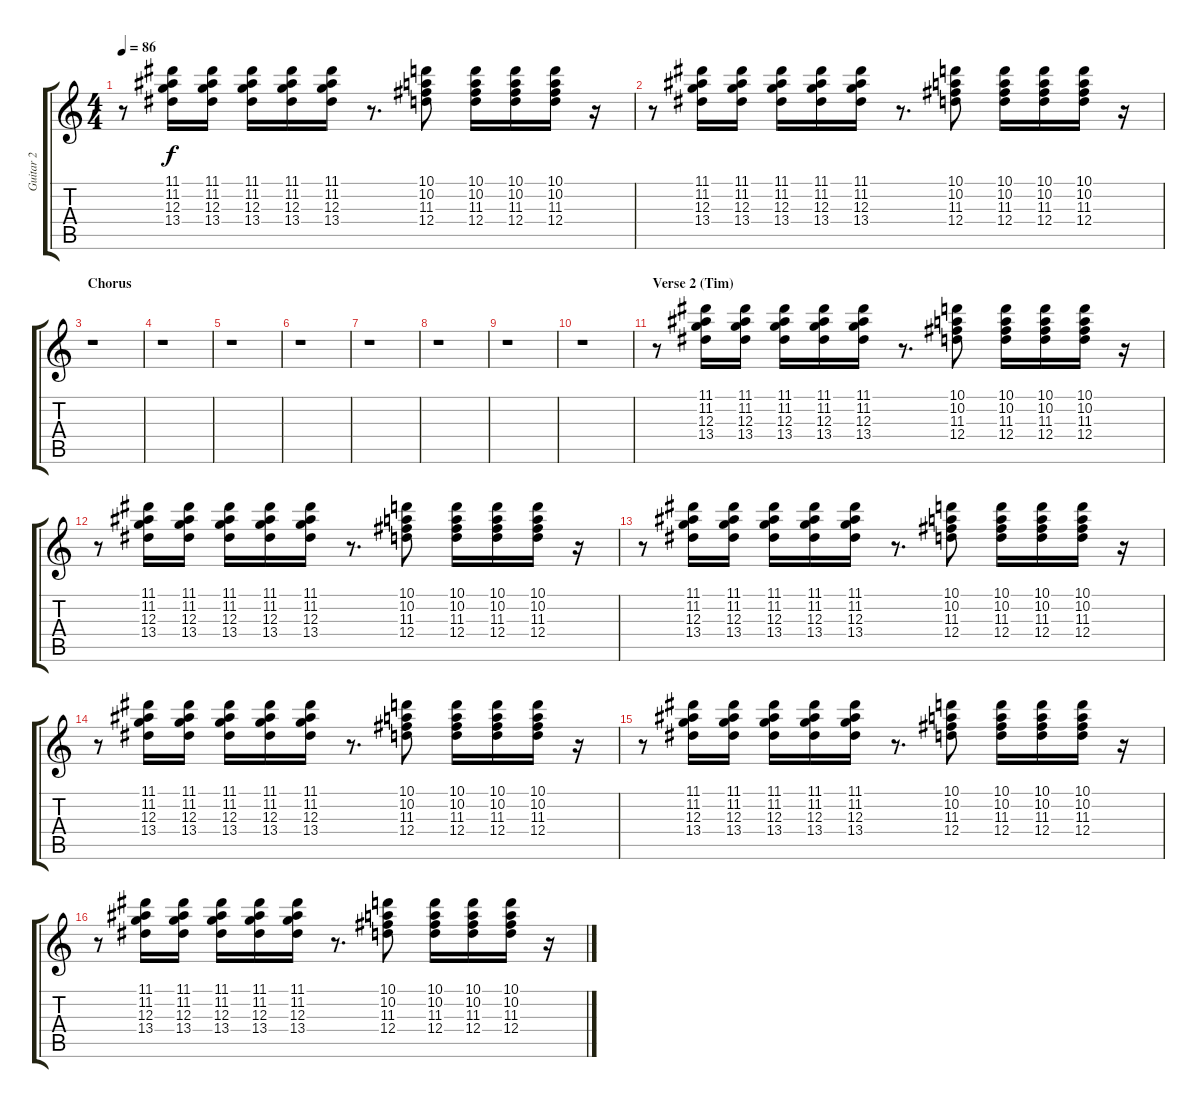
\track ("Guitar 2" "Guitar 2") {instrument acousticguitarsteel}
\staff {score tabs}
\tuning (E4 B3 G3 D3 A2 E2) {hide}
\ts (4 4)
\tempo 86
\clef g2
\ks c
r.8{dy f} (11.1 11.2 12.3 13.4).16 (11.1 11.2 12.3 13.4).16 (11.1 11.2 12.3 13.4).16 (11.1 11.2 12.3 13.4).16 (11.1 11.2 12.3 13.4).16 r.8{d} (10.1 10.2 11.3 12.4).8 (10.1 10.2 11.3 12.4).16 (10.1 10.2 11.3 12.4).16 (10.1 10.2 11.3 12.4).16 r.16 |
r.8 (11.1 11.2 12.3 13.4).16 (11.1 11.2 12.3 13.4).16 (11.1 11.2 12.3 13.4).16 (11.1 11.2 12.3 13.4).16 (11.1 11.2 12.3 13.4).16 r.8{d} (10.1 10.2 11.3 12.4).8 (10.1 10.2 11.3 12.4).16 (10.1 10.2 11.3 12.4).16 (10.1 10.2 11.3 12.4).16 r.16 |
\section ("" "Chorus")
r.1 |
r.1 |
r.1 |
r.1 |
r.1 |
r.1 |
r.1 |
r.1 |
\section ("" "Verse 2 (Tim)")
r.8 (11.1 11.2 12.3 13.4).16 (11.1 11.2 12.3 13.4).16 (11.1 11.2 12.3 13.4).16 (11.1 11.2 12.3 13.4).16 (11.1 11.2 12.3 13.4).16 r.8{d} (10.1 10.2 11.3 12.4).8 (10.1 10.2 11.3 12.4).16 (10.1 10.2 11.3 12.4).16 (10.1 10.2 11.3 12.4).16 r.16 |
r.8 (11.1 11.2 12.3 13.4).16 (11.1 11.2 12.3 13.4).16 (11.1 11.2 12.3 13.4).16 (11.1 11.2 12.3 13.4).16 (11.1 11.2 12.3 13.4).16 r.8{d} (10.1 10.2 11.3 12.4).8 (10.1 10.2 11.3 12.4).16 (10.1 10.2 11.3 12.4).16 (10.1 10.2 11.3 12.4).16 r.16 |
r.8 (11.1 11.2 12.3 13.4).16 (11.1 11.2 12.3 13.4).16 (11.1 11.2 12.3 13.4).16 (11.1 11.2 12.3 13.4).16 (11.1 11.2 12.3 13.4).16 r.8{d} (10.1 10.2 11.3 12.4).8 (10.1 10.2 11.3 12.4).16 (10.1 10.2 11.3 12.4).16 (10.1 10.2 11.3 12.4).16 r.16 |
r.8 (11.1 11.2 12.3 13.4).16 (11.1 11.2 12.3 13.4).16 (11.1 11.2 12.3 13.4).16 (11.1 11.2 12.3 13.4).16 (11.1 11.2 12.3 13.4).16 r.8{d} (10.1 10.2 11.3 12.4).8 (10.1 10.2 11.3 12.4).16 (10.1 10.2 11.3 12.4).16 (10.1 10.2 11.3 12.4).16 r.16 |
r.8 (11.1 11.2 12.3 13.4).16 (11.1 11.2 12.3 13.4).16 (11.1 11.2 12.3 13.4).16 (11.1 11.2 12.3 13.4).16 (11.1 11.2 12.3 13.4).16 r.8{d} (10.1 10.2 11.3 12.4).8 (10.1 10.2 11.3 12.4).16 (10.1 10.2 11.3 12.4).16 (10.1 10.2 11.3 12.4).16 r.16 |
r.8 (11.1 11.2 12.3 13.4).16 (11.1 11.2 12.3 13.4).16 (11.1 11.2 12.3 13.4).16 (11.1 11.2 12.3 13.4).16 (11.1 11.2 12.3 13.4).16 r.8{d} (10.1 10.2 11.3 12.4).8 (10.1 10.2 11.3 12.4).16 (10.1 10.2 11.3 12.4).16 (10.1 10.2 11.3 12.4).16 r.16
